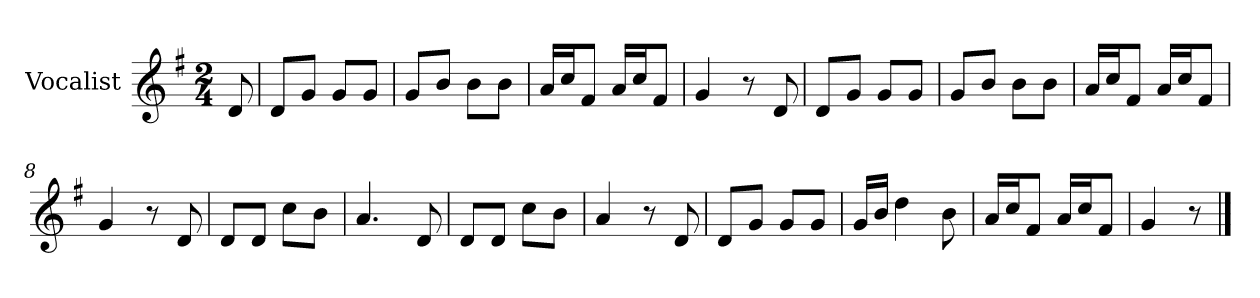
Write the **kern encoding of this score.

**kern
*part1
*staff1
*I"Vocalist
*k[f#]
*G:
*M2/4
=
8d
=1
8dL
8gJ
8gL
8gJ
=2
8gL
8bJ
8bL
8bJ
=3
16aLL
16ccJ
8f#J
16aLL
16ccJ
8f#J
=4
4g
8r
8d
=5
8dL
8gJ
8gL
8gJ
=6
8gL
8bJ
8bL
8bJ
=7
16aLL
16ccJ
8f#J
16aLL
16ccJ
8f#J
=8
4g
8r
8d
=9
8dL
8dJ
8ccL
8bJ
=10
4.a
8d
=11
8dL
8dJ
8ccL
8bJ
=12
4a
8r
8d
=13
8dL
8gJ
8gL
8gJ
=14
16gLL
16bJJ
4dd
8b
=15
16aLL
16ccJ
8f#J
16aLL
16ccJ
8f#J
=16
4g
8r
==
*-
